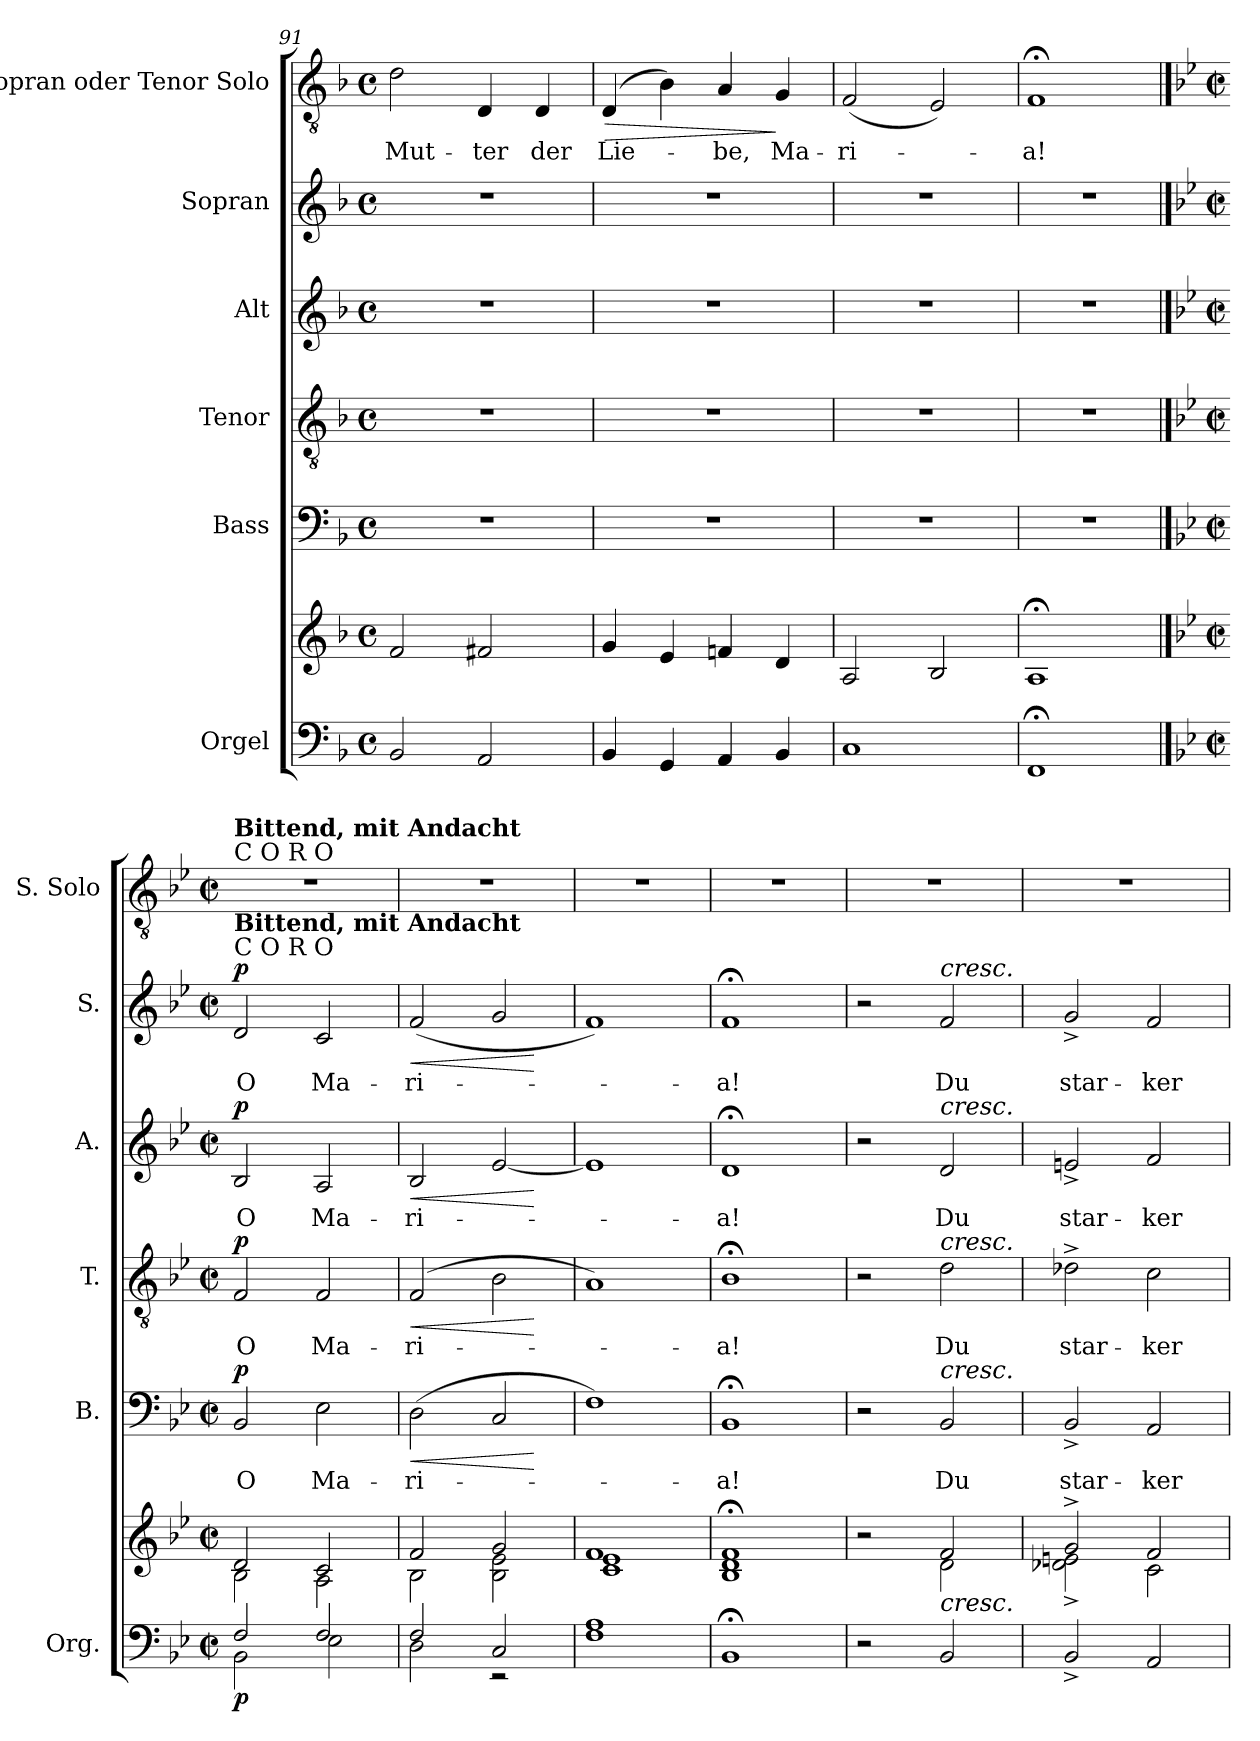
**kern	**kern	**dynam	**kern	**text	**dynam	**kern	**text	**dynam	**kern	**text	**dynam	**kern	**text	**dynam	**kern	**text	**dynam
*part6	*part6	*part6	*part5	*part5	*part5	*part4	*part4	*part4	*part3	*part3	*part3	*part2	*part2	*part2	*part1	*part1	*part1
*staff7	*staff6	*staff6/7	*staff5	*staff5	*staff5	*staff4	*staff4	*staff4	*staff3	*staff3	*staff3	*staff2	*staff2	*staff2	*staff1	*staff1	*staff1
*I"Orgel	*	*	*I"Bass	*	*	*I"Tenor	*	*	*I"Alt	*	*	*I"Sopran	*	*	*I"Sopran oder  Tenor Solo	*	*
*I'Org.	*	*	*I'B.	*	*	*I'T.	*	*	*I'A.	*	*	*I'S.	*	*	*I'S. Solo	*	*
*clefF4	*clefG2	*	*clefF4	*	*	*clefGv2	*	*	*clefG2	*	*	*clefG2	*	*	*clefGv2	*	*
*	*	*	*	*	*	*ITrd7c12	*	*	*	*	*	*	*	*	*	*	*
*k[b-]	*k[b-]	*	*k[b-]	*	*	*k[b-]	*	*	*k[b-]	*	*	*k[b-]	*	*	*k[b-]	*	*
*F:	*F:	*	*F:	*	*	*F:	*	*	*F:	*	*	*F:	*	*	*F:	*	*
*M4/4	*M4/4	*	*M4/4	*	*	*M4/4	*	*	*M4/4	*	*	*M4/4	*	*	*M4/4	*	*
*met(c)	*met(c)	*	*met(c)	*	*	*met(c)	*	*	*met(c)	*	*	*met(c)	*	*	*met(c)	*	*
=91	=91	=91	=91	=91	=91	=91	=91	=91	=91	=91	=91	=91	=91	=91	=91	=91	=91
!	!	!	!	!	!	!	!	!	!	!	!	!	!	!	!	!LO:LY:b	!
2BB-/	2f/	.	1r	.	.	1r	.	.	1r	.	.	1r	.	.	2d\	Mut-	.
!	!	!	!	!	!	!	!	!	!	!	!	!	!	!	!	!LO:LY:b	!
2AA/	2f#X/	.	.	.	.	.	.	.	.	.	.	.	.	.	4D/	-ter	.
!	!	!	!	!	!	!	!	!	!	!	!	!	!	!	!	!LO:LY:b	!
.	.	.	.	.	.	.	.	.	.	.	.	.	.	.	4D/	der	.
=92	=92	=92	=92	=92	=92	=92	=92	=92	=92	=92	=92	=92	=92	=92	=92	=92	=92
!	!	!	!	!	!	!	!	!	!	!	!	!	!	!	!	!LO:LY:b	!LO:HP:b
4BB-/	4g/	.	1r	.	.	1r	.	.	1r	.	.	1r	.	.	(>4D/	Lie-	>
4GG/	4e/	.	.	.	.	.	.	.	.	.	.	.	.	.	4B-\)	.	.
!	!	!	!	!	!	!	!	!	!	!	!	!	!	!	!	!LO:LY:b	!
4AA/	4fn/	.	.	.	.	.	.	.	.	.	.	.	.	.	4A/	-be,	.
!	!	!	!	!	!	!	!	!	!	!	!	!	!	!	!	!LO:LY:b	!
4BB-/	4d/	.	.	.	.	.	.	.	.	.	.	.	.	.	4G/	Ma-	]
=93	=93	=93	=93	=93	=93	=93	=93	=93	=93	=93	=93	=93	=93	=93	=93	=93	=93
!	!	!	!	!	!	!	!	!	!	!	!	!	!	!	!	!LO:LY:b	!
1C	2A/	.	1r	.	.	1r	.	.	1r	.	.	1r	.	.	(<2F/	-ri-	.
.	2B-/	.	.	.	.	.	.	.	.	.	.	.	.	.	2E/)	.	.
=94	=94	=94	=94	=94	=94	=94	=94	=94	=94	=94	=94	=94	=94	=94	=94	=94	=94
!	!	!	!	!	!	!	!	!	!	!	!	!	!	!	!	!LO:LY:b	!
1FF;<	1A;<	.	1r	.	.	1r	.	.	1r	.	.	1r	.	.	1F;<	-a!	.
!!LO:PB:g=z
==95	==95	==95	==95	==95	==95	==95	==95	==95	==95	==95	==95	==95	==95	==95	==95	==95	==95
*k[b-e-]	*k[b-e-]	*	*k[b-e-]	*	*	*k[b-e-]	*	*	*k[b-e-]	*	*	*k[b-e-]	*	*	*k[b-e-]	*	*
*B-:	*B-:	*	*B-:	*	*	*B-:	*	*	*B-:	*	*	*B-:	*	*	*B-:	*	*
*M2/2	*M2/2	*	*M2/2	*	*	*M2/2	*	*	*M2/2	*	*	*M2/2	*	*	*M2/2	*	*
*met(c|)	*met(c|)	*	*met(c|)	*	*	*met(c|)	*	*	*met(c|)	*	*	*met(c|)	*	*	*met(c|)	*	*
*^	*^	*	*	*	*	*	*	*	*	*	*	*	*	*	*	*	*
!	!	!	!	!	!	!	!	!	!	!	!	!	!	!	!	!	!LO:TX:a:t=C O R O	!	!
!	!	!	!	!	!	!	!	!	!	!	!	!	!	!	!	!	!LO:TX:a:B:t=Bittend, mit Andacht	!	!
!	!	!	!	!	!	!	!	!	!	!	!	!	!	!LO:TX:a:t=C O R O	!	!	!	!	!
!	!	!	!	!	!	!	!	!	!	!	!	!	!	!LO:TX:a:B:t=Bittend, mit Andacht	!	!	!	!	!
!	!	!	!	!LO:DY:b=2	!	!LO:LY:b	!LO:DY:b	!	!LO:LY:b	!LO:DY:b	!	!LO:LY:b	!LO:DY:b	!	!LO:LY:b	!LO:DY:b	!	!	!
2F/	2BB-\	2d/	2B-\	p	2BB-/	O	p	2FF/	O	p	2B-/	O	p	2d/	O	p	1r	.	.
!	!	!	!	!	!	!LO:LY:b	!	!	!LO:LY:b	!	!	!LO:LY:b	!	!	!LO:LY:b	!	!	!	!
2F/	2E-\	2c/	2A\	.	2E-\	Ma-	.	2FF/	Ma-	.	2A/	Ma-	.	2c/	Ma-	.	.	.	.
=96	=96	=96	=96	=96	=96	=96	=96	=96	=96	=96	=96	=96	=96	=96	=96	=96	=96	=96	=96
!	!	!	!	!	!	!LO:LY:b	!LO:HP:b	!	!LO:LY:b	!LO:HP:b	!	!LO:LY:b	!LO:HP:b	!	!LO:LY:b	!LO:HP:b	!	!	!
2F/	2D\	2f/	2B-\	.	(>2D\	-ri-	<	(>2FF/	-ri-	<	2B-/	-ri-	<	(<2f/	-ri-	<	1r	.	.
2C/	2r	2g/	2B-\ 2e-\	.	2C/	.	.	2BB-\	.	.	[2e-/	.	.	2g/	.	.	.	.	.
*v	*v	*	*	*	*	*	*	*	*	*	*	*	*	*	*	*	*	*	*
*	*v	*v	*	*	*	*	*	*	*	*	*	*	*	*	*	*	*	*
.	.	.	.	.	[	.	.	[	.	.	[	.	.	[	.	.	.
=97	=97	=97	=97	=97	=97	=97	=97	=97	=97	=97	=97	=97	=97	=97	=97	=97	=97
*^	*^	*	*	*	*	*	*	*	*	*	*	*	*	*	*	*	*
1A	1F	1f	1c 1e-	.	1F)	.	.	1AA)	.	.	1e-]	.	.	1f)	.	.	1r	.	.
=98	=98	=98	=98	=98	=98	=98	=98	=98	=98	=98	=98	=98	=98	=98	=98	=98	=98	=98	=98
!	!	!	!	!	!	!LO:LY:b	!	!	!LO:LY:b	!	!	!LO:LY:b	!	!	!LO:LY:b	!	!	!	!
*v	*v	*	*	*	*	*	*	*	*	*	*	*	*	*	*	*	*	*	*
1BB-;<	1f;<	1B- 1d	.	1BB-;<	-a!	.	1BB-;<	-a!	.	1d;<	-a!	.	1f;<	-a!	.	1r	.	.
=99	=99	=99	=99	=99	=99	=99	=99	=99	=99	=99	=99	=99	=99	=99	=99	=99	=99	=99
2r	2r	2ryy	.	2r	.	.	2r	.	.	2r	.	.	2r	.	.	1r	.	.
!	!	!	!	!	!	!	!	!	!	!	!	!	!LO:TX:a:i:t=cresc.	!	!	!	!	!
!	!	!	!	!	!	!	!	!	!	!LO:TX:a:i:t=cresc.	!	!	!	!	!	!	!	!
!	!	!	!	!	!	!	!LO:TX:a:i:t=cresc.	!	!	!	!	!	!	!	!	!	!	!
!	!	!	!	!LO:TX:a:i:t=cresc.	!	!	!	!	!	!	!	!	!	!	!	!	!	!
!LO:TX:a:i:t=cresc.	!	!	!	!	!	!	!	!	!	!	!	!	!	!	!	!	!	!
!	!	!	!	!	!LO:LY:b	!	!	!LO:LY:b	!	!	!LO:LY:b	!	!	!LO:LY:b	!	!	!	!
2BB-/	2f/	2d\	.	2BB-/	Du	.	2D\	Du	.	2d/	Du	.	2f/	Du	.	.	.	.
=100	=100	=100	=100	=100	=100	=100	=100	=100	=100	=100	=100	=100	=100	=100	=100	=100	=100	=100
!	!	!	!	!	!LO:LY:b	!	!	!LO:LY:b	!	!	!LO:LY:b	!	!	!LO:LY:b	!	!	!	!
2BB-^/	2g^/	2d-X\^ 2en\^	.	2BB-^/	star-	.	2D-X^\	star-	.	2en^/	star-	.	2g^/	star-	.	1r	.	.
!	!	!	!	!	!LO:LY:b	!	!	!LO:LY:b	!	!	!LO:LY:b	!	!	!LO:LY:b	!	!	!	!
2AA/	2f/	2c\	.	2AA/	-ker	.	2C\	-ker	.	2f/	-ker	.	2f/	-ker	.	.	.	.
*	*v	*v	*	*	*	*	*	*	*	*	*	*	*	*	*	*	*	*
=	=	=	=	=	=	=	=	=	=	=	=	=	=	=	=	=	=
*-	*-	*-	*-	*-	*-	*-	*-	*-	*-	*-	*-	*-	*-	*-	*-	*-	*-
